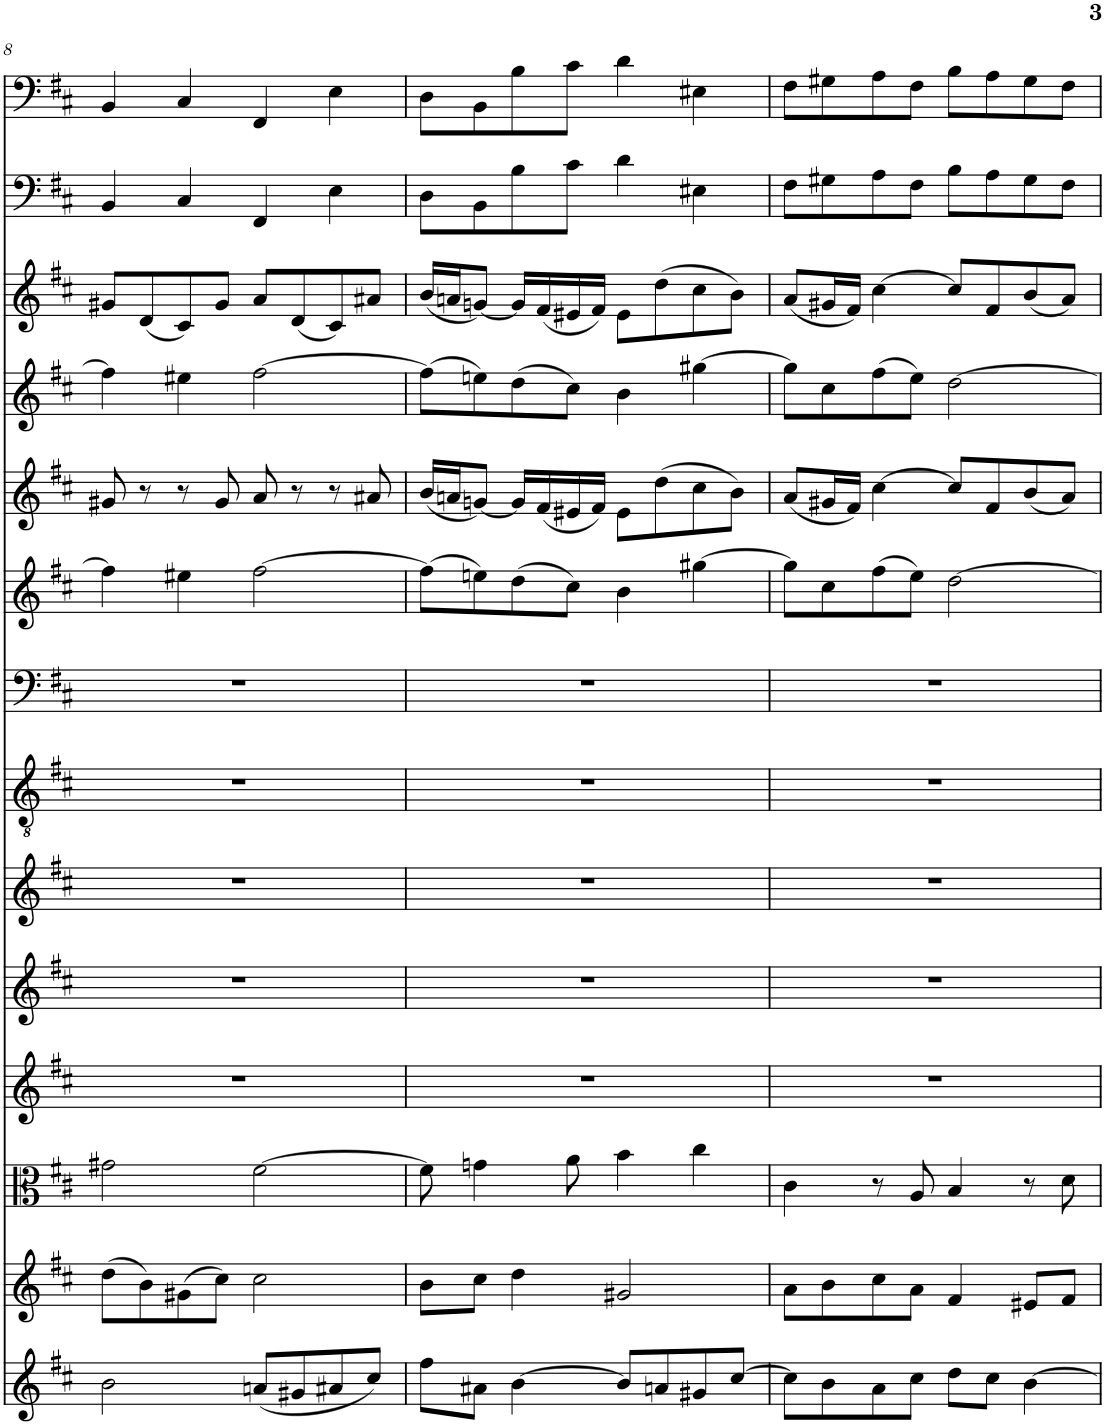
**kern	**kern	**kern	**kern	**kern	**kern	**kern	**kern	**kern	**kern	**kern	**kern	**kern	**kern
*part14	*part13	*part12	*part11	*part10	*part9	*part8	*part7	*part6	*part5	*part4	*part3	*part2	*part1
*staff14	*staff13	*staff12	*staff11	*staff10	*staff9	*staff8	*staff7	*staff6	*staff5	*staff4	*staff3	*staff2	*staff1
*I"Piano	*I"Piano	*I"Piano	*I"Piano	*I"Piano	*I"Piano	*I"Piano	*I"Piano	*I"Piano	*I"Piano	*I"Piano	*I"Piano	*I"Piano	*I"Piano
*I'Pno	*I'Pno	*I'Pno	*I'Pno	*I'Pno	*I'Pno	*I'Pno	*I'Pno	*I'Pno	*I'Pno	*I'Pno	*I'Pno	*I'Pno	*I'Pno
!!LO:PB:g=z
*clefG2	*clefG2	*clefC3	*clefG2	*clefG2	*clefG2	*clefGv2	*clefF4	*clefG2	*clefG2	*clefG2	*clefG2	*clefF4	*clefF4
*k[f#c#]	*k[f#c#]	*k[f#c#]	*k[f#c#]	*k[f#c#]	*k[f#c#]	*k[f#c#]	*k[f#c#]	*k[f#c#]	*k[f#c#]	*k[f#c#]	*k[f#c#]	*k[f#c#]	*k[f#c#]
*b:	*b:	*b:	*b:	*b:	*b:	*b:	*b:	*b:	*b:	*b:	*b:	*b:	*b:
*M4/4	*M4/4	*M4/4	*M4/4	*M4/4	*M4/4	*M4/4	*M4/4	*M4/4	*M4/4	*M4/4	*M4/4	*M4/4	*M4/4
=8	=8	=8	=8	=8	=8	=8	=8	=8	=8	=8	=8	=8	=8
2b\	(8dd\L	2g#X\	1r	1r	1r	1r	1r	4ff#\]	8g#X/	4ff#\]	8g#X/L	4BB/	4BB/
.	8b\)	.	.	.	.	.	.	.	8r	.	(8d/	.	.
.	(8g#X\	.	.	.	.	.	.	4ee#X\	8r	4ee#X\	8c#/)	4C#/	4C#/
.	8cc#\J)	.	.	.	.	.	.	.	8g#/	.	8g#/J	.	.
(8an/L	2cc#\	[2f#\	.	.	.	.	.	[2ff#\	8a/	[2ff#\	8a/L	4FF#/	4FF#/
8g#X/	.	.	.	.	.	.	.	.	8r	.	(8d/	.	.
8a#X/	.	.	.	.	.	.	.	.	8r	.	8c#/)	4E\	4E\
8cc#/J)	.	.	.	.	.	.	.	.	8a#X/	.	8a#X/J	.	.
=9	=9	=9	=9	=9	=9	=9	=9	=9	=9	=9	=9	=9	=9
8ff#\L	8b\L	8f#\]	1r	1r	1r	1r	1r	(8ff#\L]	(16b/LL	(8ff#\L]	(16b/LL	8D\L	8D\L
.	.	.	.	.	.	.	.	.	16an/J	.	16an/J	.	.
8a#X\J	8cc#\J	4gn\	.	.	.	.	.	8een\)	[8gn/J)	8een\)	[8gn/J)	8BB\	8BB\
[4b\	4dd\	.	.	.	.	.	.	(8dd\	16g/LL]	(8dd\	16g/LL]	8B\	8B\
.	.	.	.	.	.	.	.	.	(16f#/	.	(16f#/	.	.
.	.	8a\	.	.	.	.	.	8cc#\J)	16e#X/	8cc#\J)	16e#X/	8c#\J	8c#\J
.	.	.	.	.	.	.	.	.	16f#/JJ)	.	16f#/JJ)	.	.
8b/L]	2g#X/	4b\	.	.	.	.	.	4b\	8e#\L	4b\	8e#\L	4d\	4d\
8an/	.	.	.	.	.	.	.	.	(8dd\	.	(8dd\	.	.
8g#X/	.	4cc#\	.	.	.	.	.	[4gg#X\	8cc#\	[4gg#X\	8cc#\	4E#X\	4E#X\
[8cc#/J	.	.	.	.	.	.	.	.	8b\J)	.	8b\J)	.	.
=10	=10	=10	=10	=10	=10	=10	=10	=10	=10	=10	=10	=10	=10
8cc#\L]	8a\L	4c#\	1r	1r	1r	1r	1r	8gg#\L]	(8a/L	8gg#\L]	(8a/L	8F#\L	8F#\L
8b\	8b\	.	.	.	.	.	.	8cc#\	16g#X/L	8cc#\	16g#X/L	8G#X\	8G#X\
.	.	.	.	.	.	.	.	.	16f#/JJ)	.	16f#/JJ)	.	.
8a\	8cc#\	8r	.	.	.	.	.	(8ff#\	[4cc#\	(8ff#\	[4cc#\	8A\	8A\
8cc#\J	8a\J	8A/	.	.	.	.	.	8ee\J)	.	8ee\J)	.	8F#\J	8F#\J
8dd\L	4f#/	4B/	.	.	.	.	.	[2dd\	8cc#/L]	[2dd\	8cc#/L]	8B\L	8B\L
8cc#\J	.	.	.	.	.	.	.	.	8f#/	.	8f#/	8A\	8A\
[4b\	8e#X/L	8r	.	.	.	.	.	.	(8b/	.	(8b/	8G#\	8G#\
.	8f#/J	8d\	.	.	.	.	.	.	8a/J)	.	8a/J)	8F#\J	8F#\J
=	=	=	=	=	=	=	=	=	=	=	=	=	=
*-	*-	*-	*-	*-	*-	*-	*-	*-	*-	*-	*-	*-	*-
